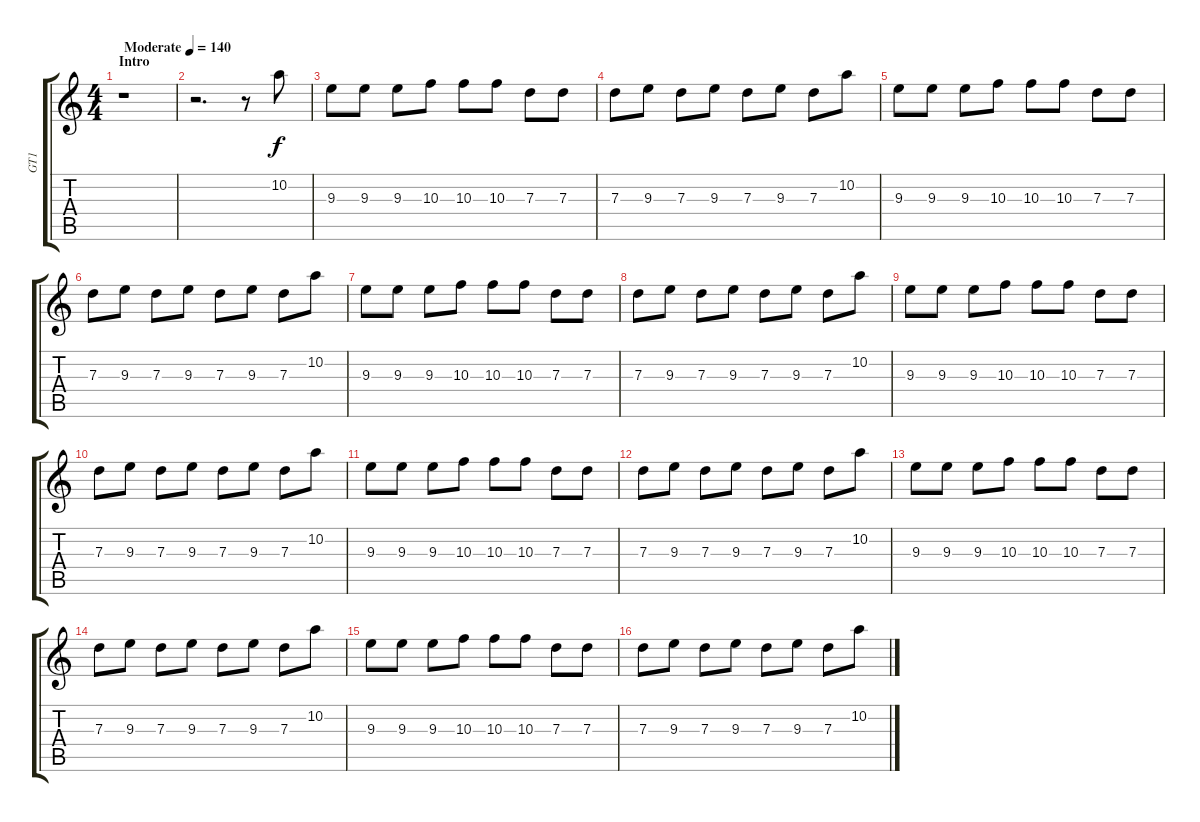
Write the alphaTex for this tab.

\track ("GT1" "GT1") {instrument overdrivenguitar}
\staff {score tabs}
\tuning (E4 B3 G3 D3 A2 E2) {hide}
\ts (4 4)
\section ("" "Intro")
\tempo (140 "Moderate")
\clef g2
\ks c
r.1{dy f instrument overdrivenguitar} |
r.2{d} r.8 10.2.8 |
9.3.8 9.3.8 9.3.8 10.3.8 10.3.8 10.3.8 7.3.8 7.3.8 |
7.3.8 9.3.8 7.3.8 9.3.8 7.3.8 9.3.8 7.3.8 10.2.8 |
9.3.8 9.3.8 9.3.8 10.3.8 10.3.8 10.3.8 7.3.8 7.3.8 |
7.3.8 9.3.8 7.3.8 9.3.8 7.3.8 9.3.8 7.3.8 10.2.8 |
9.3.8 9.3.8 9.3.8 10.3.8 10.3.8 10.3.8 7.3.8 7.3.8 |
7.3.8 9.3.8 7.3.8 9.3.8 7.3.8 9.3.8 7.3.8 10.2.8 |
9.3.8 9.3.8 9.3.8 10.3.8 10.3.8 10.3.8 7.3.8 7.3.8 |
7.3.8 9.3.8 7.3.8 9.3.8 7.3.8 9.3.8 7.3.8 10.2.8 |
9.3.8 9.3.8 9.3.8 10.3.8 10.3.8 10.3.8 7.3.8 7.3.8 |
7.3.8 9.3.8 7.3.8 9.3.8 7.3.8 9.3.8 7.3.8 10.2.8 |
9.3.8 9.3.8 9.3.8 10.3.8 10.3.8 10.3.8 7.3.8 7.3.8 |
7.3.8 9.3.8 7.3.8 9.3.8 7.3.8 9.3.8 7.3.8 10.2.8 |
9.3.8 9.3.8 9.3.8 10.3.8 10.3.8 10.3.8 7.3.8 7.3.8 |
7.3.8 9.3.8 7.3.8 9.3.8 7.3.8 9.3.8 7.3.8 10.2.8
